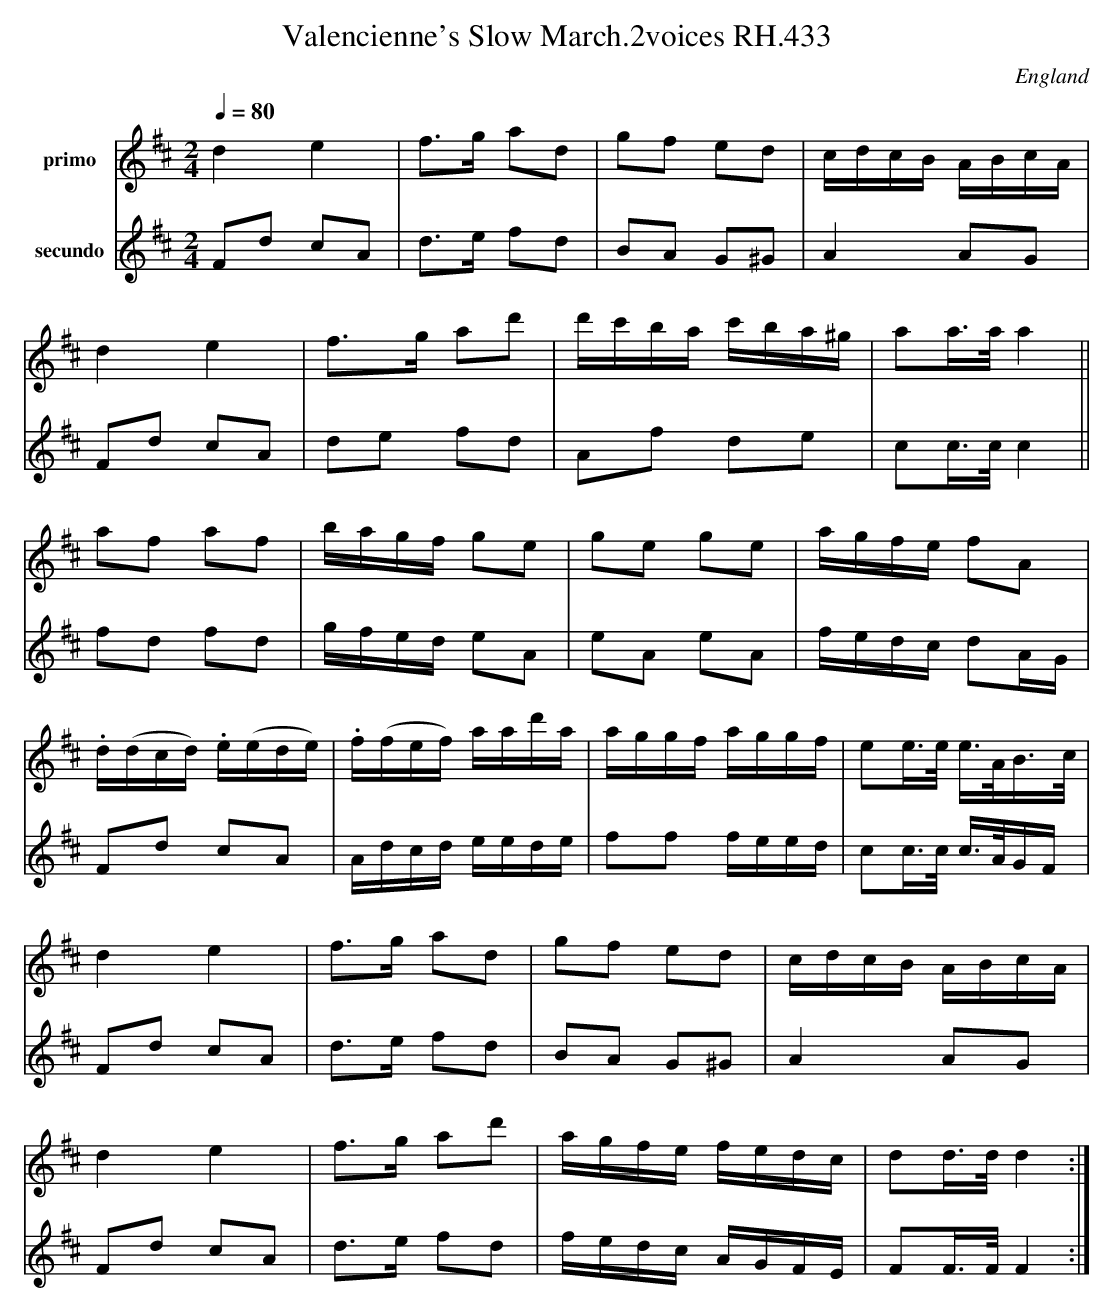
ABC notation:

X:1
T:Valencienne's Slow March.2voices RH.433
O:England
V:1 name="primo"
V:2 name="secundo"
M:2/4
L:1/16
Q:1/4=80
K:D major
[V:1] d4 e4|f3g a2d2|g2f2 e2d2|cdcB ABcA|
[V:2] F2d2 c2A2|d3e f2d2|B2A2 G2^G2|A4 A2G2|
[V:1] d4 e4|f3g a2d'2|d'c'ba c'ba^g|a2a>a a4||
[V:2] F2d2 c2A2|d2e2 f2d2|A2f2 d2e2|c2c>c c4||
[V:1] a2f2 a2f2|bagf g2e2|g2e2 g2e2|agfe f2A2|
[V:2] f2d2 f2d2|gfed e2A2|e2A2 e2A2|fedc d2AG|
[V:1] .d(dcd) .e(ede)|.f(fef) aad'a|aggf aggf|e2e>e e>AB>c|
[V:2] F2d2 c2A2|Adcd eede|f2f2 feed|c2c>c c>AGF|
[V:1] d4 e4|f3g a2d2|g2f2 e2d2|cdcB ABcA|
[V:2] F2d2 c2A2|d3e f2d2|B2A2 G2^G2|A4 A2G2|
[V:1] d4 e4|f3g a2d'2|agfe fedc|d2d>d d4:|
[V:2] F2d2 c2A2|d3e f2d2|fedc AGFE|F2F>F F4:|
